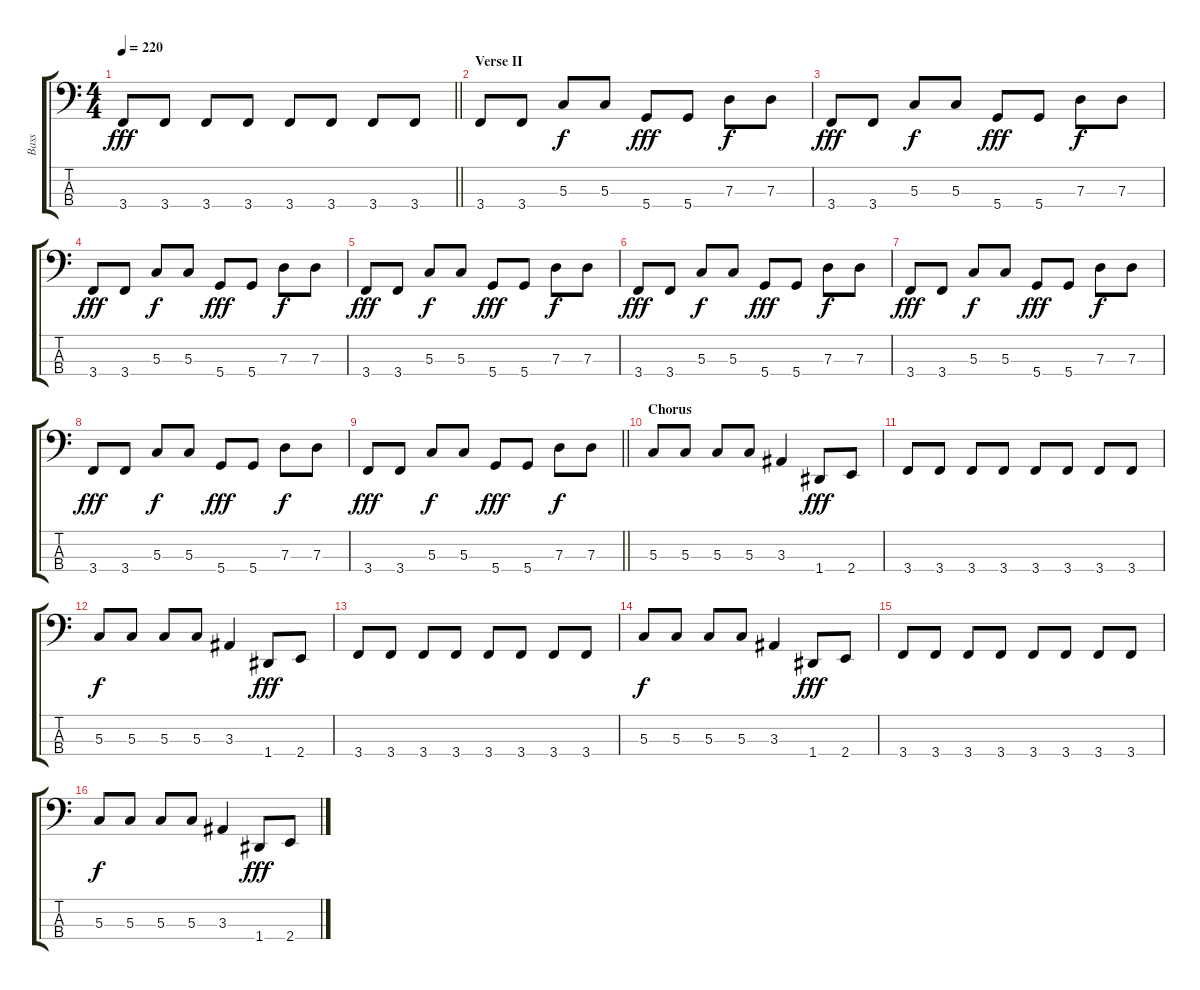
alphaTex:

\track ("Bass" "Bass") {instrument electricbasspick}
\staff {score tabs}
\tuning (F2 C2 G1 D1) {hide}
\ts (4 4)
\tempo 220
\clef f4
\barLineRight lightlight
\ks c
3.4.8{dy fff} 3.4.8 3.4.8 3.4.8 3.4.8 3.4.8 3.4.8 3.4.8 |
\section ("" "Verse II")
3.4.8 3.4.8 5.3.8{dy f} 5.3.8 5.4.8{dy fff} 5.4.8 7.3.8{dy f} 7.3.8 |
3.4.8{dy fff} 3.4.8 5.3.8{dy f} 5.3.8 5.4.8{dy fff} 5.4.8 7.3.8{dy f} 7.3.8 |
3.4.8{dy fff} 3.4.8 5.3.8{dy f} 5.3.8 5.4.8{dy fff} 5.4.8 7.3.8{dy f} 7.3.8 |
3.4.8{dy fff} 3.4.8 5.3.8{dy f} 5.3.8 5.4.8{dy fff} 5.4.8 7.3.8{dy f} 7.3.8 |
3.4.8{dy fff} 3.4.8 5.3.8{dy f} 5.3.8 5.4.8{dy fff} 5.4.8 7.3.8{dy f} 7.3.8 |
3.4.8{dy fff} 3.4.8 5.3.8{dy f} 5.3.8 5.4.8{dy fff} 5.4.8 7.3.8{dy f} 7.3.8 |
3.4.8{dy fff} 3.4.8 5.3.8{dy f} 5.3.8 5.4.8{dy fff} 5.4.8 7.3.8{dy f} 7.3.8 |
\barLineRight lightlight
3.4.8{dy fff} 3.4.8 5.3.8{dy f} 5.3.8 5.4.8{dy fff} 5.4.8 7.3.8{dy f} 7.3.8 |
\section ("" "Chorus")
5.3.8 5.3.8 5.3.8 5.3.8 3.3.4 1.4.8{dy fff} 2.4.8 |
3.4.8 3.4.8 3.4.8 3.4.8 3.4.8 3.4.8 3.4.8 3.4.8 |
5.3.8{dy f} 5.3.8 5.3.8 5.3.8 3.3.4 1.4.8{dy fff} 2.4.8 |
3.4.8 3.4.8 3.4.8 3.4.8 3.4.8 3.4.8 3.4.8 3.4.8 |
5.3.8{dy f} 5.3.8 5.3.8 5.3.8 3.3.4 1.4.8{dy fff} 2.4.8 |
3.4.8 3.4.8 3.4.8 3.4.8 3.4.8 3.4.8 3.4.8 3.4.8 |
5.3.8{dy f} 5.3.8 5.3.8 5.3.8 3.3.4 1.4.8{dy fff} 2.4.8
